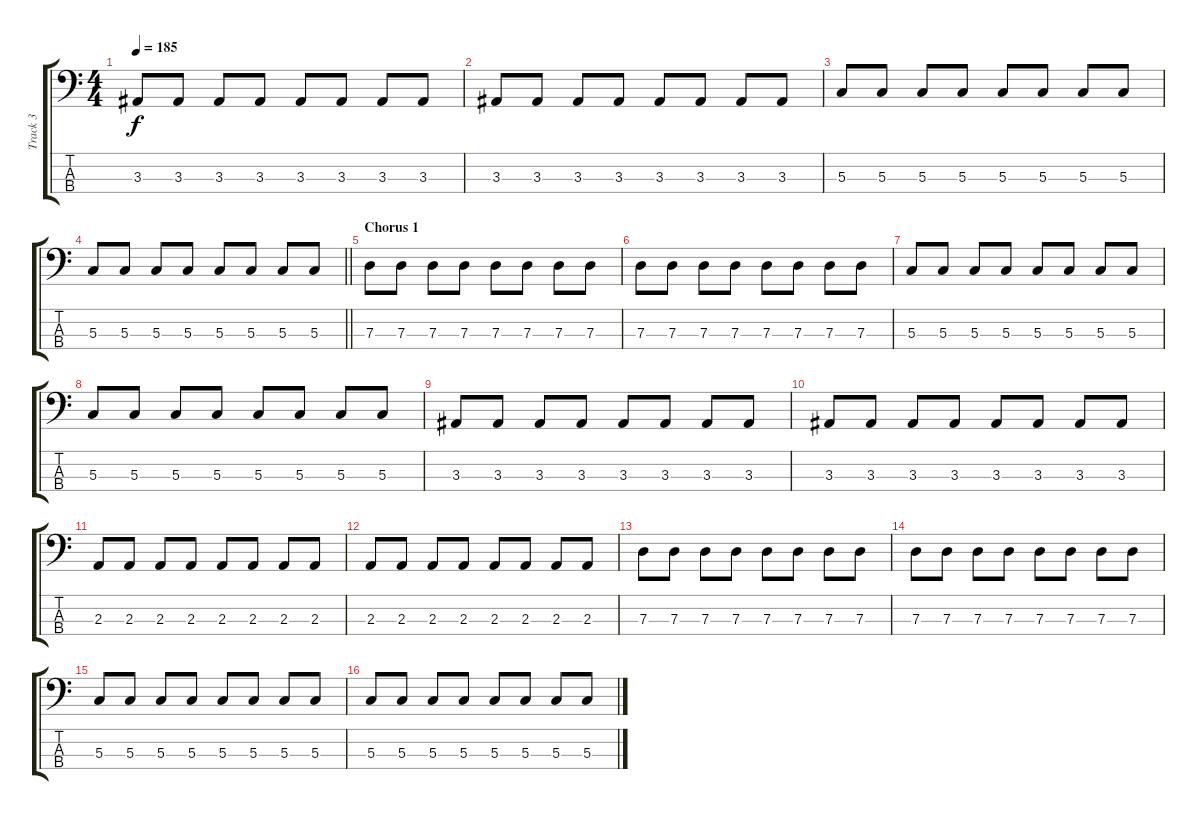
\track ("Track 3" "Track 3") {instrument electricbasspick}
\staff {score tabs}
\tuning (F2 C2 G1 C1) {hide}
\ts (4 4)
\tempo 185
\clef f4
\ks c
3.3.8{dy f} 3.3.8 3.3.8 3.3.8 3.3.8 3.3.8 3.3.8 3.3.8 |
3.3.8 3.3.8 3.3.8 3.3.8 3.3.8 3.3.8 3.3.8 3.3.8 |
5.3.8 5.3.8 5.3.8 5.3.8 5.3.8 5.3.8 5.3.8 5.3.8 |
\barLineRight lightlight
5.3.8 5.3.8 5.3.8 5.3.8 5.3.8 5.3.8 5.3.8 5.3.8 |
\section ("" "Chorus 1")
7.3.8 7.3.8 7.3.8 7.3.8 7.3.8 7.3.8 7.3.8 7.3.8 |
7.3.8 7.3.8 7.3.8 7.3.8 7.3.8 7.3.8 7.3.8 7.3.8 |
5.3.8 5.3.8 5.3.8 5.3.8 5.3.8 5.3.8 5.3.8 5.3.8 |
5.3.8 5.3.8 5.3.8 5.3.8 5.3.8 5.3.8 5.3.8 5.3.8 |
3.3.8 3.3.8 3.3.8 3.3.8 3.3.8 3.3.8 3.3.8 3.3.8 |
3.3.8 3.3.8 3.3.8 3.3.8 3.3.8 3.3.8 3.3.8 3.3.8 |
2.3.8 2.3.8 2.3.8 2.3.8 2.3.8 2.3.8 2.3.8 2.3.8 |
2.3.8 2.3.8 2.3.8 2.3.8 2.3.8 2.3.8 2.3.8 2.3.8 |
7.3.8 7.3.8 7.3.8 7.3.8 7.3.8 7.3.8 7.3.8 7.3.8 |
7.3.8 7.3.8 7.3.8 7.3.8 7.3.8 7.3.8 7.3.8 7.3.8 |
5.3.8 5.3.8 5.3.8 5.3.8 5.3.8 5.3.8 5.3.8 5.3.8 |
5.3.8 5.3.8 5.3.8 5.3.8 5.3.8 5.3.8 5.3.8 5.3.8
